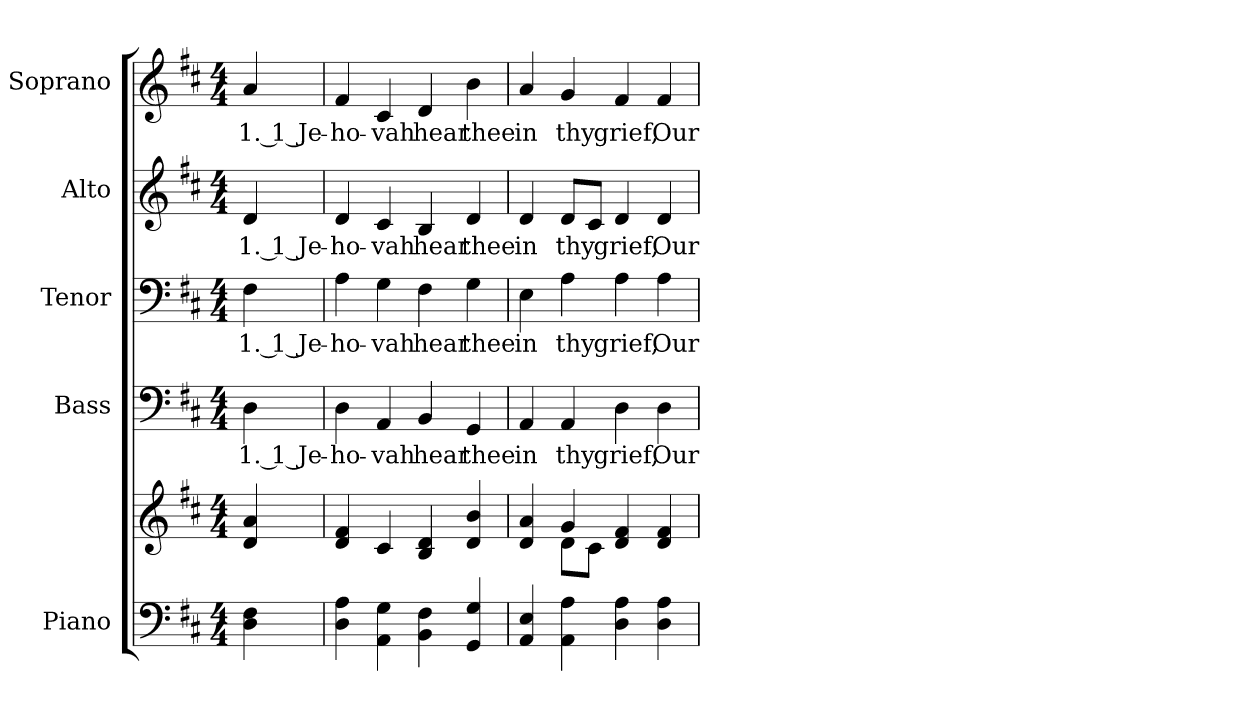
**kern	**kern	**kern	**text	**kern	**text	**kern	**text	**kern	**text
*part5	*part5	*part4	*part4	*part3	*part3	*part2	*part2	*part1	*part1
*staff6	*staff5	*staff4	*staff4	*staff3	*staff3	*staff2	*staff2	*staff1	*staff1
*I"Piano	*	*I"Bass	*	*I"Tenor	*	*I"Alto	*	*I"Soprano	*
*I'Pno.	*	*I'B.	*	*I'T.	*	*I'A.	*	*I'S.	*
!!LO:PB:g=z
*clefF4	*clefG2	*clefF4	*	*clefF4	*	*clefG2	*	*clefG2	*
*k[f#c#]	*k[f#c#]	*k[f#c#]	*	*k[f#c#]	*	*k[f#c#]	*	*k[f#c#]	*
*D:	*D:	*D:	*	*D:	*	*D:	*	*D:	*
*M4/4	*M4/4	*M4/4	*	*M4/4	*	*M4/4	*	*M4/4	*
*MM110	*MM110	*MM110	*	*MM110	*	*MM110	*	*MM110	*
=1	=1	=1	=1	=1	=1	=1	=1	=1	=1
!	!	!	!LO:LY:b:color=#000000	!	!	!	!	!	!
!	!	!	!	!	!LO:LY:b:color=#000000	!	!	!	!
!	!	!	!	!	!	!	!LO:LY:b:color=#000000	!	!
!	!	!	!	!	!	!	!	!	!LO:LY:b:color=#000000
4Di\ 4F#i	4di/ 4ai	4Di\	1. 1 Je-	4F#i\	1. 1 Je-	4di/	1. 1 Je-	4ai/	1. 1 Je-
=2	=2	=2	=2	=2	=2	=2	=2	=2	=2
!	!	!	!LO:LY:b:color=#000000	!	!	!	!	!	!
!	!	!	!	!	!LO:LY:b:color=#000000	!	!	!	!
!	!	!	!	!	!	!	!LO:LY:b:color=#000000	!	!
!	!	!	!	!	!	!	!	!	!LO:LY:b:color=#000000
4Di\ 4Ai	4di/ 4f#i	4Di\	-ho-	4Ai\	-ho-	4di/	-ho-	4f#i/	-ho-
!	!	!	!LO:LY:b:color=#000000	!	!	!	!	!	!
!	!	!	!	!	!LO:LY:b:color=#000000	!	!	!	!
!	!	!	!	!	!	!	!LO:LY:b:color=#000000	!	!
!	!	!	!	!	!	!	!	!	!LO:LY:b:color=#000000
4AAi\ 4Gi	4c#i/	4AAi/	-vah	4Gi\	-vah	4c#i/	-vah	4c#i/	-vah
!	!	!	!LO:LY:b:color=#000000	!	!	!	!	!	!
!	!	!	!	!	!LO:LY:b:color=#000000	!	!	!	!
!	!	!	!	!	!	!	!LO:LY:b:color=#000000	!	!
!	!	!	!	!	!	!	!	!	!LO:LY:b:color=#000000
4BBi\ 4F#i	4Bi/ 4di	4BBi/	hear	4F#i\	hear	4Bi/	hear	4di/	hear
!	!	!	!LO:LY:b:color=#000000	!	!	!	!	!	!
!	!	!	!	!	!LO:LY:b:color=#000000	!	!	!	!
!	!	!	!	!	!	!	!LO:LY:b:color=#000000	!	!
!	!	!	!	!	!	!	!	!	!LO:LY:b:color=#000000
4GGi/ 4Gi	4di/ 4bi	4GGi/	thee	4Gi\	thee	4di/	thee	4bi\	thee
=3	=3	=3	=3	=3	=3	=3	=3	=3	=3
*	*^	*	*	*	*	*	*	*	*
!	!	!	!	!LO:LY:b:color=#000000	!	!	!	!	!	!
!	!	!	!	!	!	!LO:LY:b:color=#000000	!	!	!	!
!	!	!	!	!	!	!	!	!LO:LY:b:color=#000000	!	!
!	!	!	!	!	!	!	!	!	!	!LO:LY:b:color=#000000
4AAi/ 4Ei	4di/ 4ai	4ryy	4AAi/	in	4Ei\	in	4di/	in	4ai/	in
!	!	!	!	!LO:LY:b:color=#000000	!	!	!	!	!	!
!	!	!	!	!	!	!LO:LY:b:color=#000000	!	!	!	!
!	!	!	!	!	!	!	!	!LO:LY:b:color=#000000	!	!
!	!	!	!	!	!	!	!	!	!	!LO:LY:b:color=#000000
4AAi\ 4Ai	4gi/	8di\L	4AAi/	thy	4Ai\	thy	8di/L	thy	4gi/	thy
.	.	8c#i\J	.	.	.	.	8c#i/J	.	.	.
!	!	!	!	!LO:LY:b:color=#000000	!	!	!	!	!	!
!	!	!	!	!	!	!LO:LY:b:color=#000000	!	!	!	!
!	!	!	!	!	!	!	!	!LO:LY:b:color=#000000	!	!
!	!	!	!	!	!	!	!	!	!	!LO:LY:b:color=#000000
4Di\ 4Ai	4di/ 4f#i	2ryy	4Di\	grief,	4Ai\	grief,	4di/	grief,	4f#i/	grief,
!	!	!	!	!LO:LY:b:color=#000000	!	!	!	!	!	!
!	!	!	!	!	!	!LO:LY:b:color=#000000	!	!	!	!
!	!	!	!	!	!	!	!	!LO:LY:b:color=#000000	!	!
!	!	!	!	!	!	!	!	!	!	!LO:LY:b:color=#000000
4Di\ 4Ai	4di/ 4f#i	.	4Di\	Our	4Ai\	Our	4di/	Our	4f#i/	Our
*	*v	*v	*	*	*	*	*	*	*	*
=	=	=	=	=	=	=	=	=	=
*-	*-	*-	*-	*-	*-	*-	*-	*-	*-
